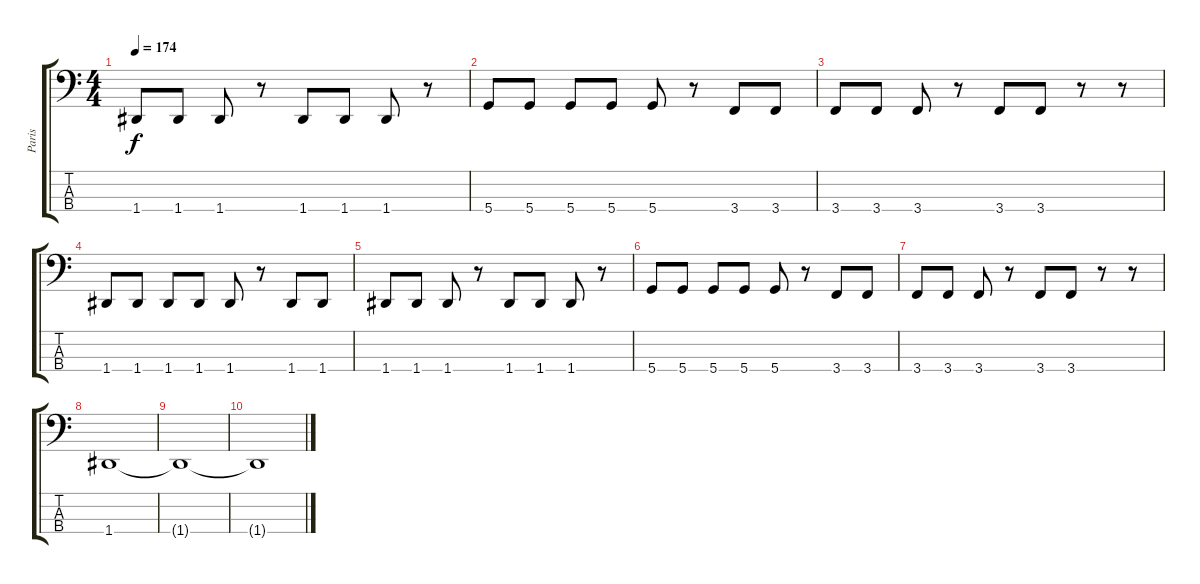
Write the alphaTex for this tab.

\track ("Paris" "Paris") {instrument electricbasspick}
\staff {score tabs}
\tuning (F2 C2 G1 D1) {hide}
\ts (4 4)
\tempo 174
\clef f4
\ks c
1.4.8{dy f} 1.4.8 1.4.8 r.8 1.4.8 1.4.8 1.4.8 r.8 |
5.4.8 5.4.8 5.4.8 5.4.8 5.4.8 r.8 3.4.8 3.4.8 |
3.4.8 3.4.8 3.4.8 r.8 3.4.8 3.4.8 r.8 r.8 |
1.4.8 1.4.8 1.4.8 1.4.8 1.4.8 r.8 1.4.8 1.4.8 |
1.4.8 1.4.8 1.4.8 r.8 1.4.8 1.4.8 1.4.8 r.8 |
5.4.8 5.4.8 5.4.8 5.4.8 5.4.8 r.8 3.4.8 3.4.8 |
3.4.8 3.4.8 3.4.8 r.8 3.4.8 3.4.8 r.8 r.8 |
1.4.1 |
1.4{t}.1 |
1.4{t}.1
